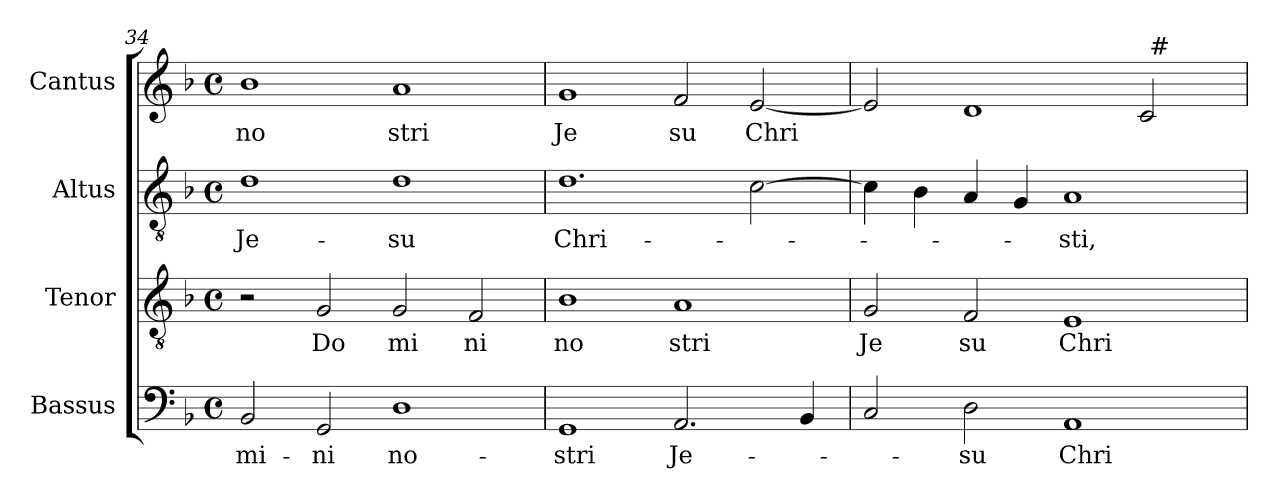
**kern	**text	**kern	**text	**kern	**text	**kern	**text
*part4	*part4	*part3	*part3	*part2	*part2	*part1	*part1
*staff4	*staff4	*staff3	*staff3	*staff2	*staff2	*staff1	*staff1
*I"Bassus	*	*I"Tenor	*	*I"Altus	*	*I"Cantus	*
*clefF4	*	*clefGv2	*	*clefGv2	*	*clefG2	*
*k[b-]	*	*k[b-]	*	*k[b-]	*	*k[b-]	*
*F:	*	*F:	*	*F:	*	*F:	*
*M4/4	*	*M4/4	*	*M4/4	*	*M4/4	*
*met(c)	*	*met(c)	*	*met(c)	*	*met(c)	*
=34	=34	=34	=34	=34	=34	=34	=34
!	!LO:LY:b:cj	!	!	!	!LO:LY:b:cj	!	!LO:LY:b:cj
2BB-/	-mi-	2r	.	1d	Je-	1b-	no
!	!LO:LY:b:cj	!	!LO:LY:b:cj	!	!	!	!
2GG/	-ni	2G/	Do	.	.	.	.
!	!LO:LY:b:cj	!	!LO:LY:b:cj	!	!LO:LY:b:cj	!	!LO:LY:b:cj
1D	no-	2G/	mi	1d	-su	1a	stri
!	!	!	!LO:LY:b:cj	!	!	!	!
.	.	2F/	ni	.	.	.	.
=35	=35	=35	=35	=35	=35	=35	=35
!	!LO:LY:b:cj	!	!LO:LY:b:cj	!	!LO:LY:b	!	!LO:LY:b:cj
1GG	-stri	1B-	no	1.d	Chri-	1g	Je
!	!LO:LY:b:cj	!	!LO:LY:b:cj	!	!	!	!LO:LY:b:cj
2.AA/	Je-	1A	stri	.	.	2f/	su
!	!	!	!	!	!	!	!LO:LY:b
.	.	.	.	[>2c\	.	[<2e/	Chri
4BB-/	.	.	.	.	.	.	.
=36	=36	=36	=36	=36	=36	=36	=36
!	!	!	!LO:LY:b:cj	!	!	!	!
*	*	*	*	*	*	*^	*
2C/	.	2G/	Je	4c\]	.	2e/]	1ryy	.
.	.	.	.	4B-\	.	.	.	.
!	!LO:LY:b:cj	!	!LO:LY:b:cj	!	!	!	!	!
2D\	-su	2F/	su	4A/	.	1d	.	.
.	.	.	.	4G/	.	.	.	.
!	!LO:LY:b:cj	!	!LO:LY:b:cj	!	!LO:LY:b:cj	!	!	!
1AA	Chri-	1E	Chri	1A	-sti,	.	2ryy	.
.	.	.	.	.	.	2c/	64ryy	.
!	!	!	!	!	!	!	!LO:TX:a:t=#	!
.	.	.	.	.	.	.	4ryy	.
.	.	.	.	.	.	.	8...ryy	.
*	*	*	*	*	*	*v	*v	*
=	=	=	=	=	=	=	=
*-	*-	*-	*-	*-	*-	*-	*-
